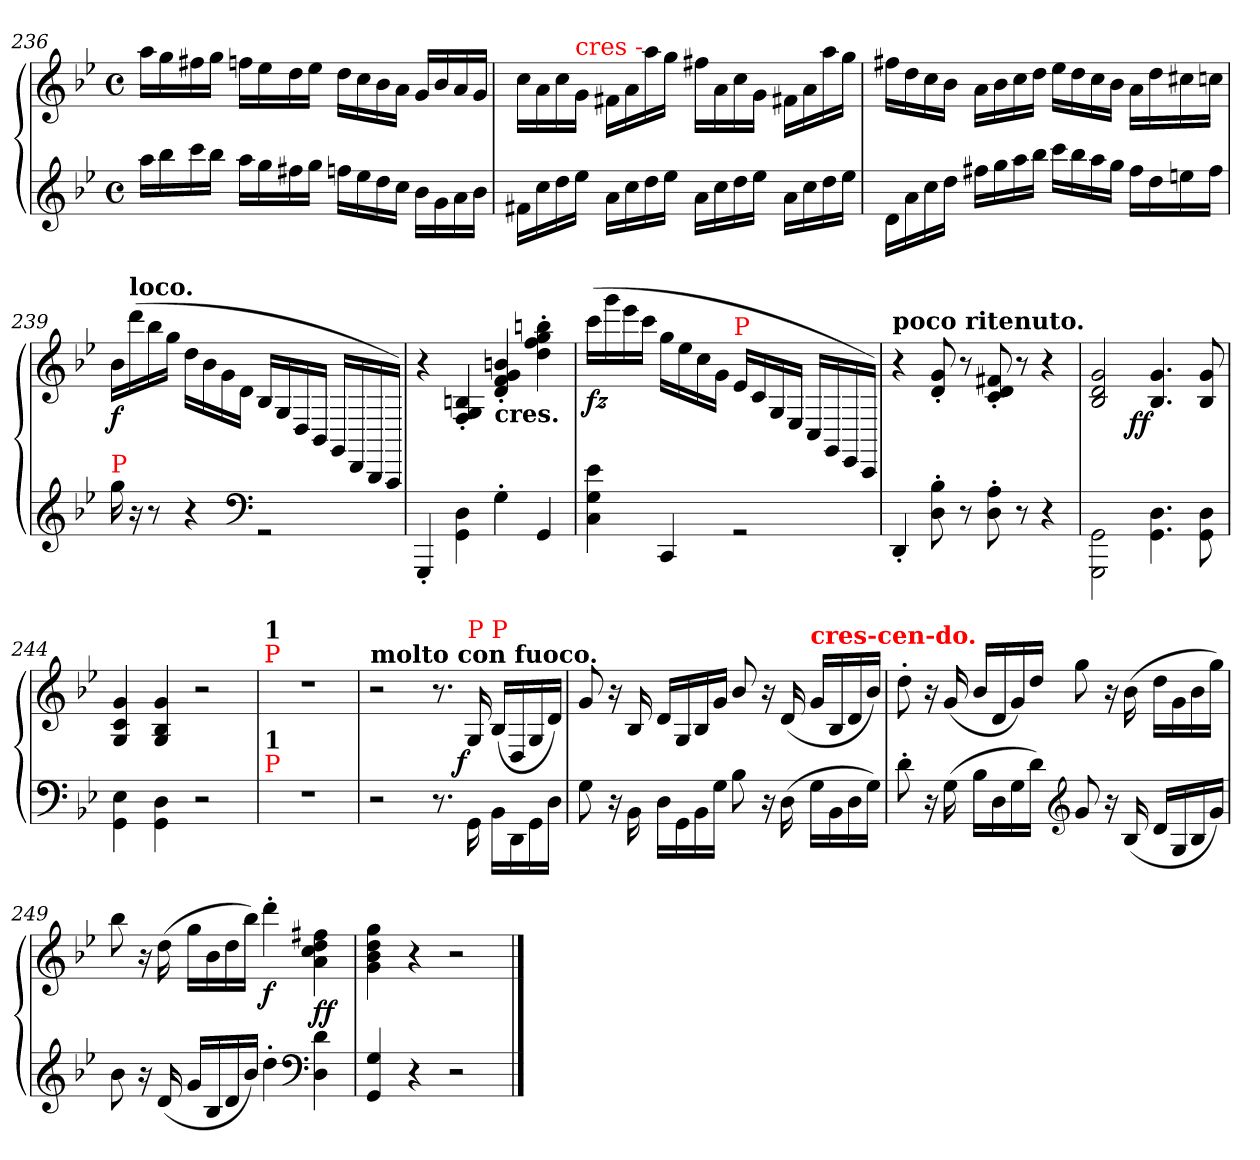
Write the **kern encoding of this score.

**kern	**kern	**dynam
*part1	*part1	*part1
*staff2	*staff1	*staff1/2
*clefG2	*clefG2	*
*k[b-e-]	*k[b-e-]	*
*g:	*g:	*
*M4/4	*M4/4	*
*met(c)	*met(c)	*
=236	=236	=236
16aaLL	16aaLL	.
16bb-	16gg	.
16ccc	16ff#X	.
16bb-JJ	16ggJJ	.
16aaLL	16ffnLL	.
16gg	16ee-	.
16ff#X	16dd	.
16ggJJ	16ee-JJ	.
16ffnLL	16ddLL	.
16ee-	16cc	.
16dd	16b-	.
16ccJJ	16aJJ	.
16b-\LL	16gLL	.
16g	16b-	.
16a	16a	.
16b-JJ	16gJJ	.
=237	=237	=237
16f#XLL	16cc\LL	.
16cc	16a	.
16dd	16cc	.
!	!LO:TX:a:color=red:t=cres -	!
16ee-JJ	16gJJ	.
16aLL	16f#XLL	.
16cc	16a	.
16dd	16aa	.
16ee-JJ	16ggJJ	.
16aLL	16ff#XLL	.
16cc	16a	.
16dd	16cc	.
16ee-JJ	16gJJ	.
16aLL	16f#XLL	.
16cc	16a	.
16dd	16aa	.
16ee-JJ	16ggJJ	.
=238	=238	=238
16d\LL	16ff#XLL	.
16a	16dd	.
16cc	16cc	.
16ddJJ	16b-JJ	.
16ff#XLL	16aLL	.
16gg	16b-	.
16aa	16cc	.
16bb-JJ	16ddJJ	.
16cccLL	16ee-LL	.
16bb-	16dd	.
16aa	16cc	.
16ggJJ	16b-JJ	.
16ff#LL	16aLL	.
16dd	16dd	.
16een	16cc#X	.
16ff#JJ	16ccnJJ	.
=239	=239	=239
!LO:TX:a:color=red:t=P	!	!
!	!	!LO:DY:b
16gg\	16b-LL	f
!	!LO:TX:a:B:t=loco.	!
16r	(>16ddd	.
8r	16bb-	.
.	16ggJJ	.
4r	16dd\LL	.
.	16b-	.
.	16g	.
.	16dJJ	.
*clefF4	*	*
2rGG	16B-/LL	.
.	16G/	.
.	16D/	.
.	16BB-/JJ	.
.	16GG/LL	.
.	16DD/	.
.	16BBB-/	.
.	16AAA/JJ)	.
=240	=240	=240
4GGG'	4r	.
4D\ 4GG\	4Bn'>/ 4G'>/ 4F'>/	.
!	!LO:TX:b:B:t=cres.	!
4G'>	4bn' 4g' 4f' 4d'	.
4GG	4bbn' 4gg' 4ff' 4dd'	.
=241	=241	=241
!	!	!LO:DY:b
4e- 4G 4C	(>16cccLL	fz
.	16ggg	.
.	16eee-	.
.	16cccJJ	.
4CC	16ggLL	.
.	16ee-	.
.	16cc	.
.	16gJJ	.
!	!LO:TX:a:color=red:t=P	!
2rGG	16e-\LL	.
.	16c\	.
.	16G/	.
.	16E-/JJ	.
.	16C/LL	.
.	16GG/	.
.	16EE-/	.
.	16CC/JJ)	.
=242	=242	=242
!	!LO:TX:a:B:t=poco ritenuto.	!
4DD'	4r	.
8B-' 8D'	8g' 8d'	.
8r	8r	.
8A' 8D'	8f#X' 8d' 8c'	.
8r	8r	.
4r	4r	.
=243	=243	=243
2GG\ 2GGG\	2g/ 2d/ 2B-/	.
!	!	!LO:DY:b:rj
4.D\ 4.GG\	4.g/ 4.B-/	ff
8D\ 8GG\	8g/ 8B-/	.
=244	=244	=244
4E-\ 4GG\	4g/ 4c/ 4G/	.
4D\ 4GG\	4g/ 4B-/ 4G/	.
2r	2r	.
=245	=245	=245
!	!LO:TX:a:color=red:t=P	!
!	!LO:TX:a:B:t=1	!
!LO:TX:a:color=red:t=P	!	!
!LO:TX:a:B:t=1	!	!
1rF	1rdd	.
=246	=246	=246
!	!LO:TX:a:B:t=molto con fuoco.	!
2r	2r	.
8.r	8.r	.
!	!LO:TX:a:color=red:t=P	!
!	!	!LO:DY:b:rj
16GG\	16G/	f
!	!LO:TX:a:color=red:t=P	!
16BB-\LL	(>16B-/LL	.
16DD\	16D/	.
16GG\	16G/	.
16D\JJ	16d/JJ)	.
=247	=247	=247
8G	8g	.
16r	16r	.
16BB-\	16B-/	.
16D\LL	16d/LL	.
16GG\	16G/	.
16BB-\	16B-/	.
16GJJ	16gJJ	.
8B-	8b-/	.
16r	16r	.
(16D	(16d	.
!	!LO:TX:a:B:color=red:t=cres-cen-do.	!
16GLL	16gLL	.
16BB-	16B-	.
16D	16d	.
16GJJ)	16b-JJ)	.
=248	=248	=248
8d'	8dd'>	.
16r	16r	.
(16G	(<16g	.
16B-LL	16b-LL	.
16D	16d	.
16G	16g)	.
16dJJ)	16ddJJ	.
*clefG2	*	*
8g	8gg	.
16r	16r	.
(16B-	(>16b-	.
16dLL	16ddLL	.
16G	16g	.
16B-	16b-	.
16gJJ)	16ggJJ)	.
=249	=249	=249
8b-	8bb-	.
16r	16r	.
(16d	(>16dd	.
16gLL	16ggLL	.
16B-	16b-	.
16d	16dd	.
16b-JJ)	16bb-JJ)	.
!	!	!LO:DY:b
4dd'	4ddd'>	f
*clefF4	*	*
!	!	!LO:DY:b
4d 4D	4ff#X 4dd 4cc 4a	ff
=250	=250	=250
4G/ 4GG/	4gg\ 4dd\ 4b-\ 4g\	.
4r	4r	.
2r	2r	.
==	==	==
*-	*-	*-
